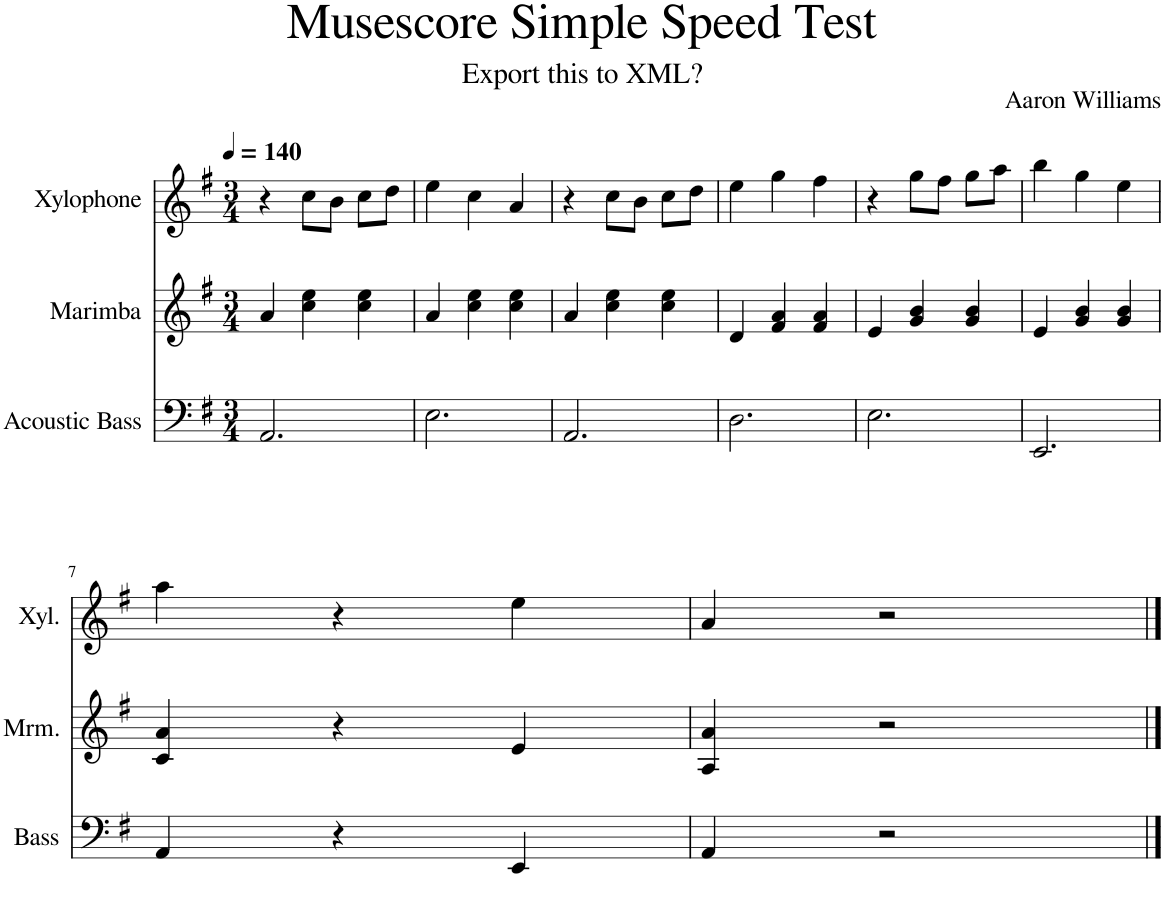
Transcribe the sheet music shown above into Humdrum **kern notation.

**kern	**kern	**kern
*part3	*part2	*part1
*staff3	*staff2	*staff1
*I"Acoustic Bass	*I"Marimba	*I"Xylophone
*I'Bass	*I'Mrm.	*I'Xyl.
*clefF4	*clefG2	*clefG2
*Trd7c12	*	*Trd-7c-12
*k[f#]	*k[f#]	*k[f#]
*M3/4	*M3/4	*M3/4
*MM140	*MM140	*MM140
=1	=1	=1
2.AA/	4a/	4r
.	4cc\ 4ee\	8cc\L
.	.	8b\J
.	4cc\ 4ee\	8cc\L
.	.	8dd\J
=2	=2	=2
2.E\	4a/	4ee\
.	4cc\ 4ee\	4cc\
.	4cc\ 4ee\	4a/
=3	=3	=3
2.AA/	4a/	4r
.	4cc\ 4ee\	8cc\L
.	.	8b\J
.	4cc\ 4ee\	8cc\L
.	.	8dd\J
=4	=4	=4
2.D\	4d/	4ee\
.	4f#/ 4a/	4gg\
.	4f#/ 4a/	4ff#\
=5	=5	=5
2.E\	4e/	4r
.	4g/ 4b/	8gg\L
.	.	8ff#\J
.	4g/ 4b/	8gg\L
.	.	8aa\J
=6	=6	=6
2.EE/	4e/	4bb\
.	4g/ 4b/	4gg\
.	4g/ 4b/	4ee\
!!LO:LB:g=z
=7	=7	=7
4AA/	4c/ 4a/	4aa\
4r	4r	4r
4EE/	4e/	4ee\
=8	=8	=8
4AA/	4A/ 4a/	4a/
2r	2r	2r
==	==	==
*-	*-	*-
